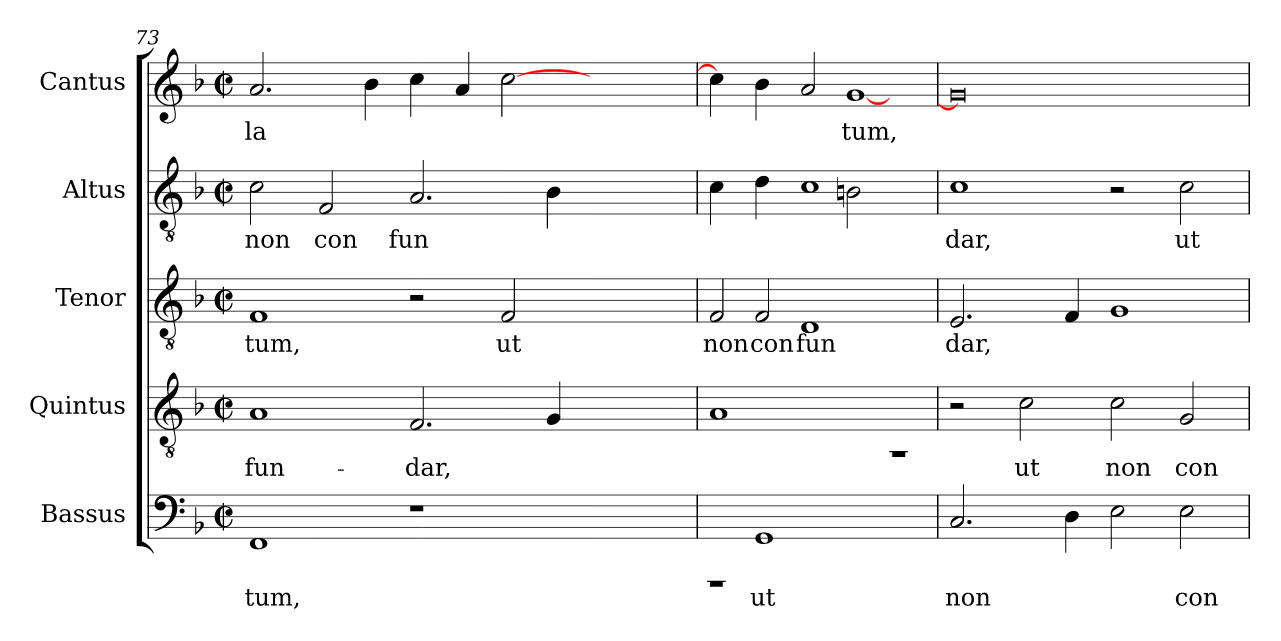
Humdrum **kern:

**kern	**text	**kern	**text	**kern	**text	**kern	**text	**kern	**text
*part5	*part5	*part4	*part4	*part3	*part3	*part2	*part2	*part1	*part1
*staff5	*staff5	*staff4	*staff4	*staff3	*staff3	*staff2	*staff2	*staff1	*staff1
*I"Bassus	*	*I"Quintus	*	*I"Tenor	*	*I"Altus	*	*I"Cantus	*
*clefF4	*	*clefGv2	*	*clefGv2	*	*clefGv2	*	*clefG2	*
*k[b-]	*	*k[b-]	*	*k[b-]	*	*k[b-]	*	*k[b-]	*
*F:	*	*F:	*	*F:	*	*F:	*	*F:	*
*M2/2	*	*M2/2	*	*M2/2	*	*M2/2	*	*M2/2	*
*met(c|)	*	*met(c|)	*	*met(c|)	*	*met(c|)	*	*met(c|)	*
=73	=73	=73	=73	=73	=73	=73	=73	=73	=73
!	!LO:LY:b:cj	!	!LO:LY:b:cj	!	!LO:LY:b:cj	!	!LO:LY:b:cj	!	!LO:LY:b:cj
1FF	tum,	1A	-fun-	1F	tum,	2c\	non	2.a/	la
!	!	!	!	!	!	!	!LO:LY:b:cj	!	!
.	.	.	.	.	.	2F/	con	.	.
.	.	.	.	.	.	.	.	4b-\	.
!LO:N:vis=1	!	!	!LO:LY:b	!	!	!	!LO:LY:b	!	!
0r	.	2.F/	-dar,	2r	.	2.A/	fun	4cc\	.
.	.	.	.	.	.	.	.	4a/	.
!	!	!	!	!	!LO:LY:b:cj	!	!	!	!
.	.	.	.	2F/	ut	.	.	[>2cc\	.
.	.	4G/	.	.	.	4B-\	.	.	.
.	.	1ryy	.	1ryy	.	1ryy	.	1ryy	.
=74	=74	=74	=74	=74	=74	=74	=74	=74	=74
!LO:N:vis=1	!	!	!	!LO:N:vis=2	!LO:LY:b:cj	!	!	!	!
4rEEE	.	1A	.	4F/	non	4c\	.	4cc\]	.
!LO:N:vis=1	!LO:LY:b:cj	!	!	!LO:N:vis=2	!LO:LY:b:cj	!	!	!	!
4GG	ut	.	.	4F/	con	4d\	.	4b-\	.
!	!	!	!	!LO:N:vis=1	!LO:LY:b:cj	!LO:N:vis=1	!	!LO:N:vis=2	!
2.ryy	.	.	.	4D	fun	4c	.	4a/	.
!	!	!	!	!	!	!LO:N:vis=2	!	!LO:N:vis=1	!LO:LY:b
.	.	.	.	2ryy	.	4B\	.	[>4g	tum,
!	!	!LO:N:vis=1	!	!	!	!	!	!	!
.	.	4rAA	.	.	.	4ryy	.	4ryy	.
!!LO:PB:g=z
=75	=75	=75	=75	=75	=75	=75	=75	=75	=75
!	!LO:LY:b	!	!	!	!LO:LY:b	!	!LO:LY:b:cj	!	!
2.C/	non	2r	.	2.E/	dar,	1c	dar,	0g]	.
!	!	!	!LO:LY:b:cj	!	!	!	!	!	!
.	.	2c\	ut	.	.	.	.	.	.
4D\	.	.	.	4F/	.	.	.	.	.
!	!	!	!LO:LY:b:cj	!	!	!	!	!	!
2E\	.	2c\	non	1G	.	2r	.	.	.
!	!LO:LY:b:cj	!	!LO:LY:b:cj	!	!	!	!LO:LY:b:cj	!	!
2E\	con	2G/	con	.	.	2c\	ut	.	.
=	=	=	=	=	=	=	=	=	=
*-	*-	*-	*-	*-	*-	*-	*-	*-	*-
